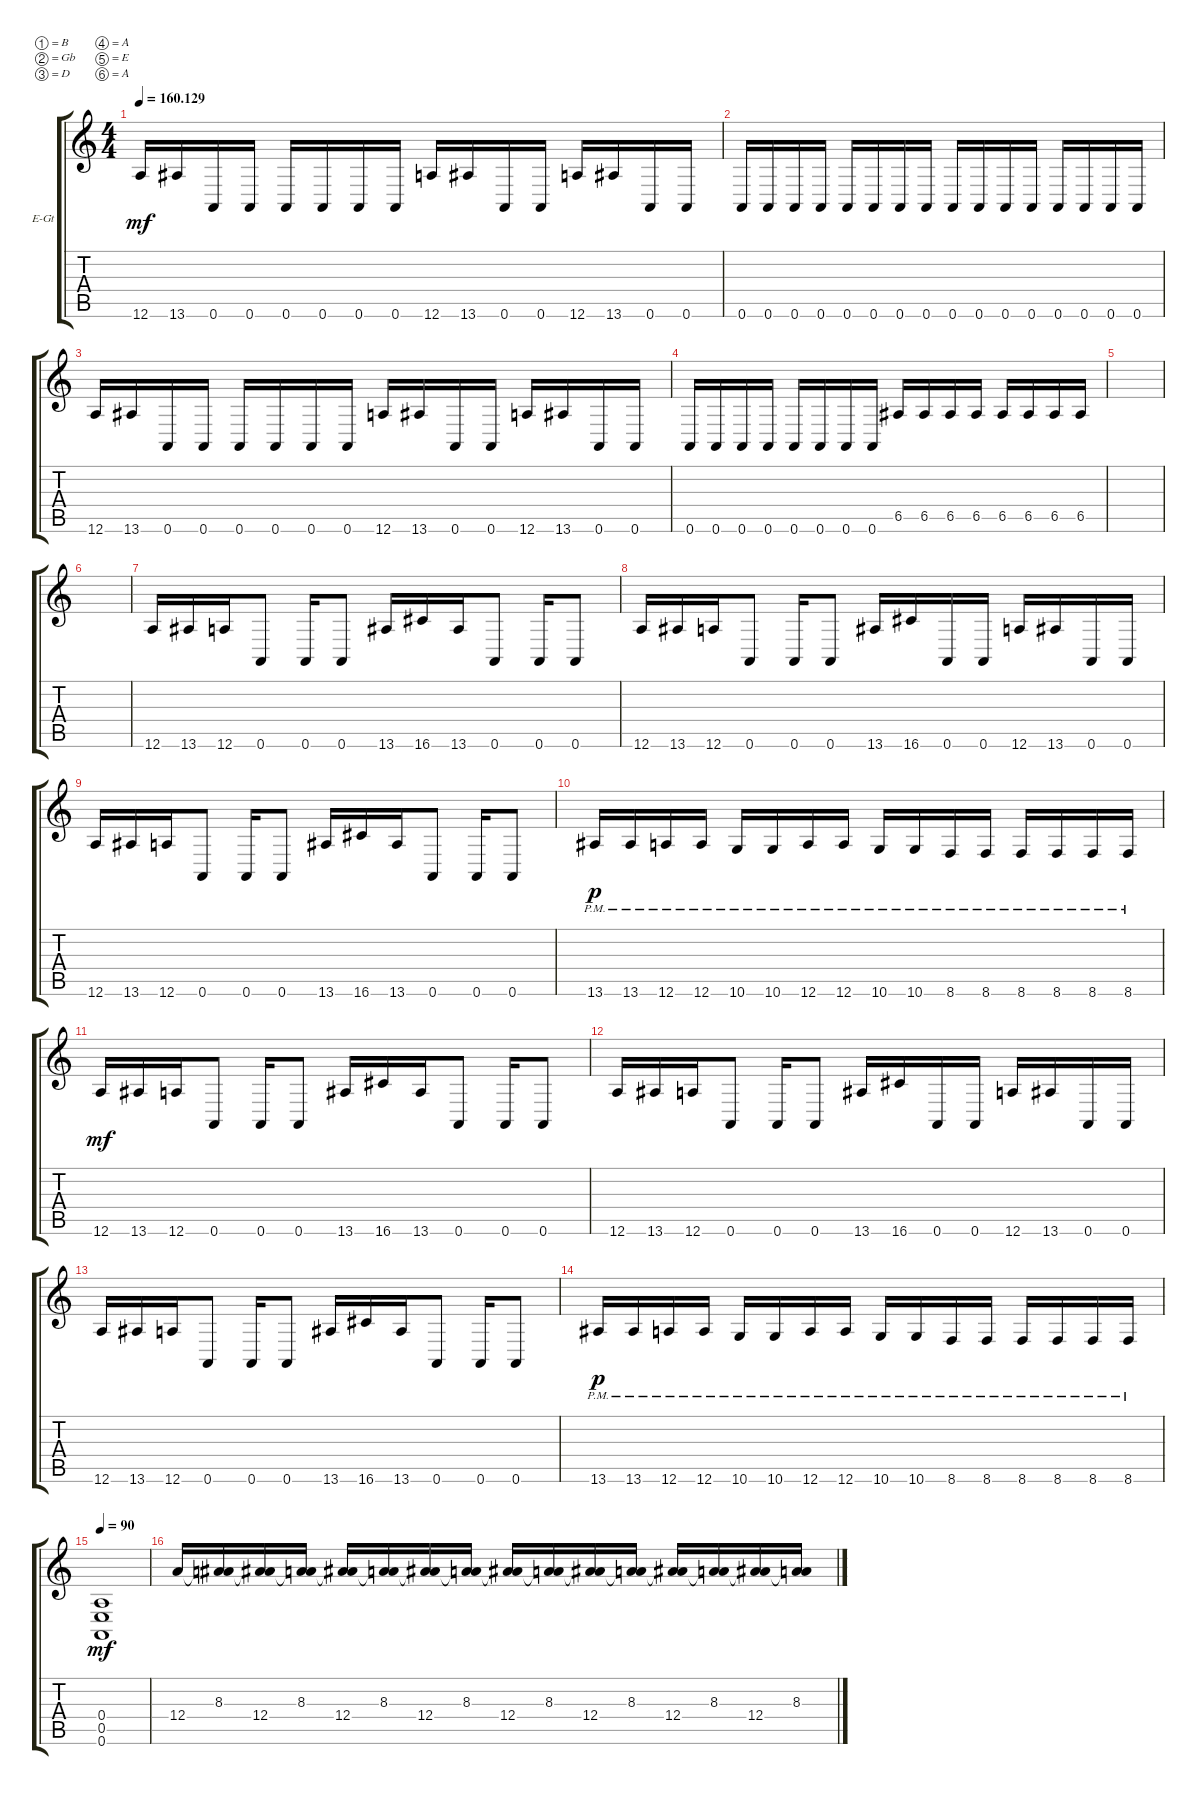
\bracketExtendMode groupsimilarinstruments
\firstSystemTrackNameOrientation horizontal
\otherSystemsTrackNameOrientation horizontal
\track ("Electric Guitar 1" "E-Gt") {instrument distortionguitar}
\staff {score tabs}
\tuning (B3 Gb3 D3 A2 E2 A1)
\ts (4 4)
\tempo
160.129
\accidentals auto
\clef g2
\ottava regular
\simile none
\ks c
12.6.16{dy mf} 13.6.16 0.6.16 0.6.16 0.6.16 0.6.16 0.6.16 0.6.16 12.6.16 13.6.16 0.6.16 0.6.16 12.6.16 13.6.16 0.6.16 0.6.16 |
0.6.16 0.6.16 0.6.16 0.6.16 0.6.16 0.6.16 0.6.16 0.6.16 0.6.16 0.6.16 0.6.16 0.6.16 0.6.16 0.6.16 0.6.16 0.6.16 |
12.6.16 13.6.16 0.6.16 0.6.16 0.6.16 0.6.16 0.6.16 0.6.16 12.6.16 13.6.16 0.6.16 0.6.16 12.6.16 13.6.16 0.6.16 0.6.16 |
0.6.16 0.6.16 0.6.16 0.6.16 0.6.16 0.6.16 0.6.16 0.6.16 6.5.16 6.5.16 6.5.16 6.5.16 6.5.16 6.5.16 6.5.16 6.5.16 |
|
|
12.6.16 13.6.16 12.6.16 0.6.8 0.6.16 0.6.8 13.6.16 16.6.16 13.6.16 0.6.8 0.6.16 0.6.8 |
12.6.16 13.6.16 12.6.16 0.6.8 0.6.16 0.6.8 13.6.16 16.6.16 0.6.16 0.6.16 12.6.16 13.6.16 0.6.16 0.6.16 |
12.6.16 13.6.16 12.6.16 0.6.8 0.6.16 0.6.8 13.6.16 16.6.16 13.6.16 0.6.8 0.6.16 0.6.8 |
13.6{pm}.16{dy p} 13.6{pm}.16 12.6{pm}.16 12.6{pm}.16 10.6{pm}.16 10.6{pm}.16 12.6{pm}.16 12.6{pm}.16 10.6{pm}.16 10.6{pm}.16 8.6{pm}.16 8.6{pm}.16 8.6{pm}.16 8.6{pm}.16 8.6{pm}.16 8.6{pm}.16 |
12.6.16{dy mf} 13.6.16 12.6.16 0.6.8 0.6.16 0.6.8 13.6.16 16.6.16 13.6.16 0.6.8 0.6.16 0.6.8 |
12.6.16 13.6.16 12.6.16 0.6.8 0.6.16 0.6.8 13.6.16 16.6.16 0.6.16 0.6.16 12.6.16 13.6.16 0.6.16 0.6.16 |
12.6.16 13.6.16 12.6.16 0.6.8 0.6.16 0.6.8 13.6.16 16.6.16 13.6.16 0.6.8 0.6.16 0.6.8 |
13.6{pm}.16{dy p} 13.6{pm}.16 12.6{pm}.16 12.6{pm}.16 10.6{pm}.16 10.6{pm}.16 12.6{pm}.16 12.6{pm}.16 10.6{pm}.16 10.6{pm}.16 8.6{pm}.16 8.6{pm}.16 8.6{pm}.16 8.6{pm}.16 8.6{pm}.16 8.6{pm}.16 |
\tempo 90
(0.6 0.5 0.4).1{dy mf} |
12.4.16 (8.3 12.4{t}).16 (12.4 8.3{t}).16 (8.3 12.4{t}).16 (12.4 8.3{t}).16 (8.3 12.4{t}).16 (12.4 8.3{t}).16 (8.3 12.4{t}).16 (12.4 8.3{t}).16 (8.3 12.4{t}).16 (12.4 8.3{t}).16 (8.3 12.4{t}).16 (12.4 8.3{t}).16 (8.3 12.4{t}).16 (12.4 8.3{t}).16 (8.3 12.4{t}).16
